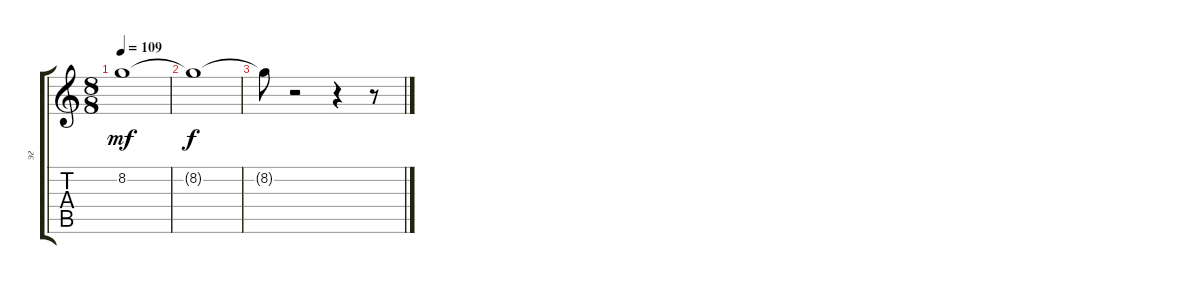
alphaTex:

\track ("эг" "эг") {instrument electricguitarjazz}
\staff {score tabs}
\tuning (E4 B3 G3 D3 A2 E2) {hide}
\ts (8 8)
\tempo 109
\clef g2
\ks c
8.2.1{dy mf} |
8.2{t}.1{dy f} |
8.2{t}.8 r.2 r.4 r.8
